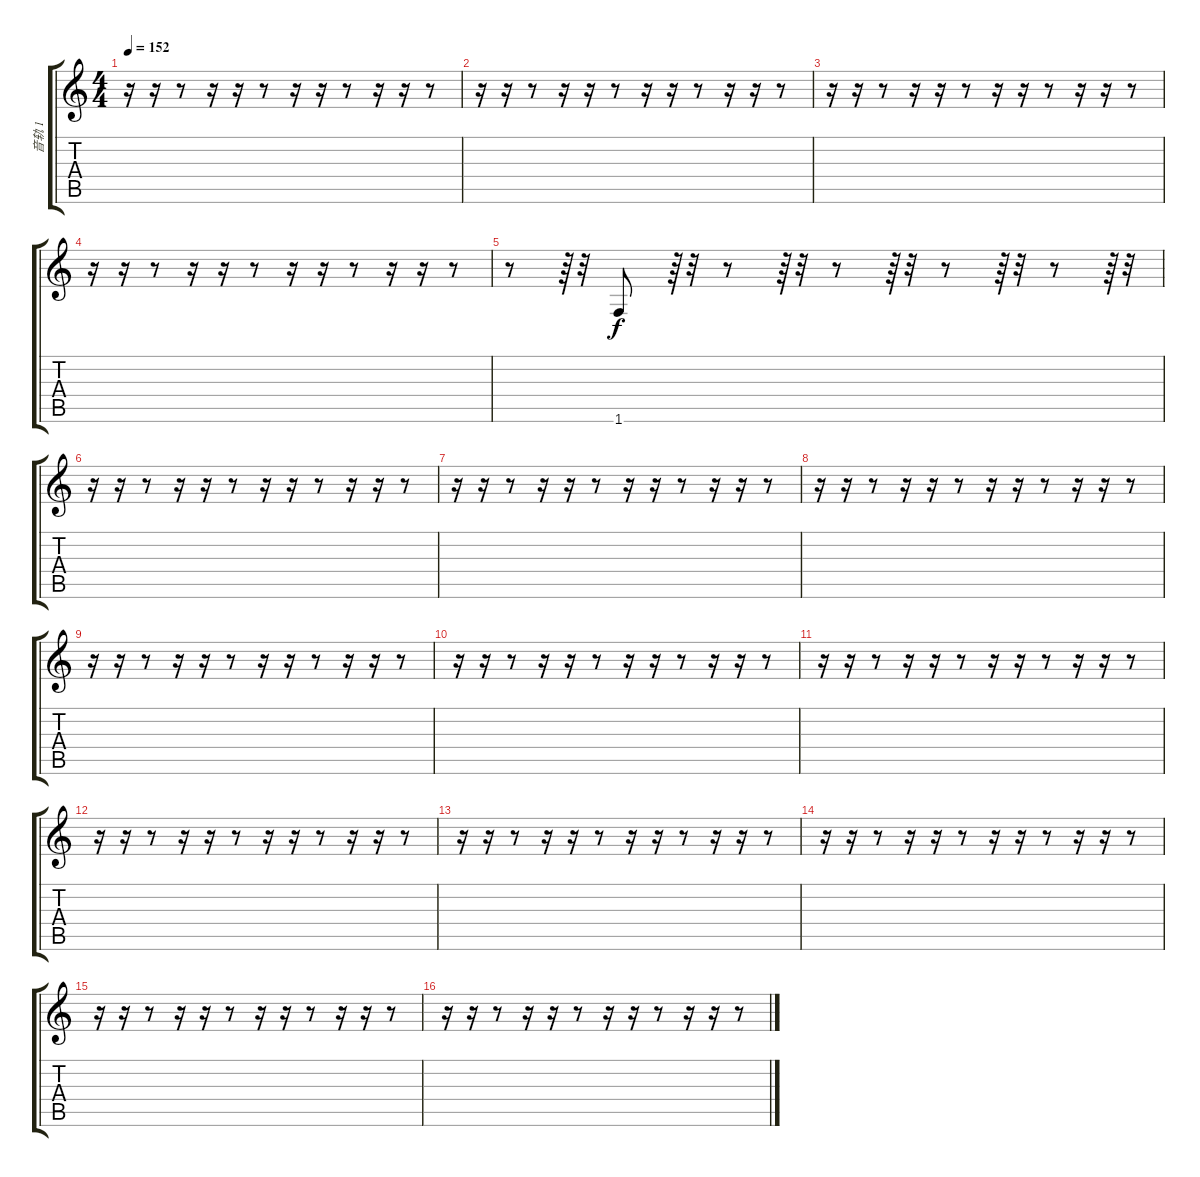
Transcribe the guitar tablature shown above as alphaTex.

\track ("音轨 1" "音轨 1") {instrument synthbass1}
\staff {score tabs}
\tuning (E4 B3 G3 D3 A2 E2) {hide}
\ts (4 4)
\tempo 152
\clef g2
\ks c
r.16{dy f} r.16 r.8 r.16 r.16 r.8 r.16 r.16 r.8 r.16 r.16 r.8 |
r.16 r.16 r.8 r.16 r.16 r.8 r.16 r.16 r.8 r.16 r.16 r.8 |
r.16 r.16 r.8 r.16 r.16 r.8 r.16 r.16 r.8 r.16 r.16 r.8 |
r.16 r.16 r.8 r.16 r.16 r.8 r.16 r.16 r.8 r.16 r.16 r.8 |
r.8 r.64{tu (3 2)} r.32 1.6.8 r.64{tu (3 2)} r.32 r.8 r.64{tu (3 2)} r.32 r.8 r.64{tu (3 2)} r.32 r.8 r.64{tu (3 2)} r.32 r.8 r.64{tu (3 2)} r.32 |
r.16 r.16 r.8 r.16 r.16 r.8 r.16 r.16 r.8 r.16 r.16 r.8 |
r.16 r.16 r.8 r.16 r.16 r.8 r.16 r.16 r.8 r.16 r.16 r.8 |
r.16 r.16 r.8 r.16 r.16 r.8 r.16 r.16 r.8 r.16 r.16 r.8 |
r.16 r.16 r.8 r.16 r.16 r.8 r.16 r.16 r.8 r.16 r.16 r.8 |
r.16 r.16 r.8 r.16 r.16 r.8 r.16 r.16 r.8 r.16 r.16 r.8 |
r.16 r.16 r.8 r.16 r.16 r.8 r.16 r.16 r.8 r.16 r.16 r.8 |
r.16 r.16 r.8 r.16 r.16 r.8 r.16 r.16 r.8 r.16 r.16 r.8 |
r.16 r.16 r.8 r.16 r.16 r.8 r.16 r.16 r.8 r.16 r.16 r.8 |
r.16 r.16 r.8 r.16 r.16 r.8 r.16 r.16 r.8 r.16 r.16 r.8 |
r.16 r.16 r.8 r.16 r.16 r.8 r.16 r.16 r.8 r.16 r.16 r.8 |
r.16 r.16 r.8 r.16 r.16 r.8 r.16 r.16 r.8 r.16 r.16 r.8
